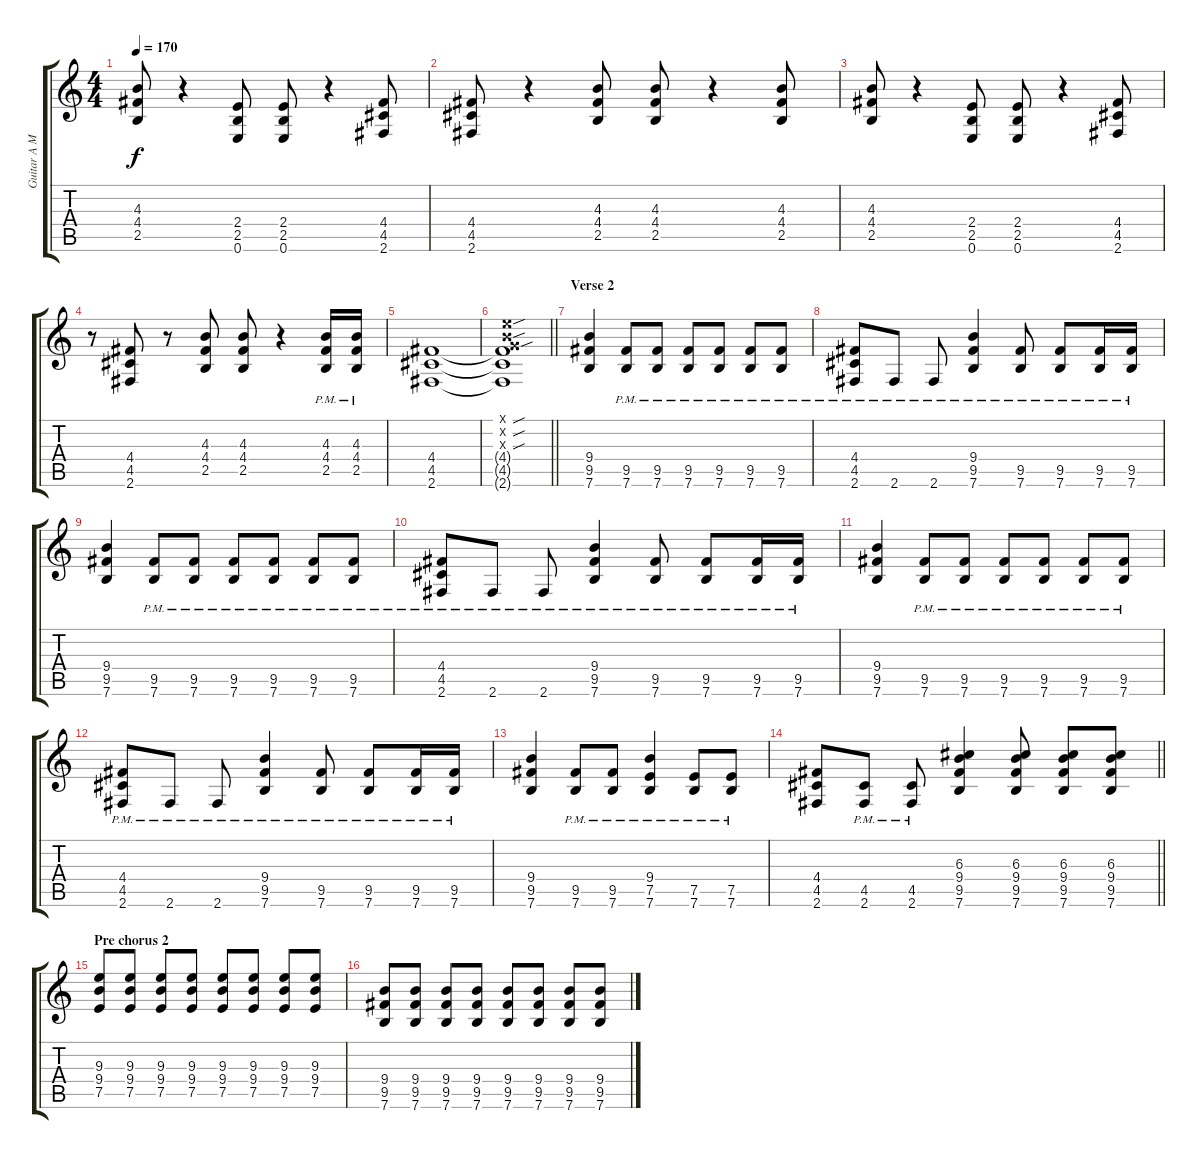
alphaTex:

\track ("Guitar A Mathias Farm" "Guitar A M") {instrument distortionguitar}
\staff {score tabs}
\tuning (E4 B3 G3 D3 A2 E2) {hide}
\ts (4 4)
\tempo 170
\clef g2
\ks c
(4.3 4.4 2.5).8{dy f} r.4 (2.4 2.5 0.6).8 (2.4 2.5 0.6).8 r.4 (4.4 4.5 2.6).8 |
(4.4 4.5 2.6).8 r.4 (4.3 4.4 2.5).8 (4.3 4.4 2.5).8 r.4 (4.3 4.4 2.5).8 |
(4.3 4.4 2.5).8 r.4 (2.4 2.5 0.6).8 (2.4 2.5 0.6).8 r.4 (4.4 4.5 2.6).8 |
r.8 (4.4 4.5 2.6).8 r.8 (4.3 4.4 2.5).8 (4.3 4.4 2.5).8 r.4 (4.3{pm} 4.4{pm} 2.5{pm}).16 (4.3{pm} 4.4{pm} 2.5{pm}).16 |
(4.4 4.5 2.6).1 |
\barLineRight lightlight
(0.1{sou x} 0.2{sou x} 0.3{sou x} 4.4{t} 4.5{t} 2.6{t}).1 |
\section ("" "Verse 2")
(9.4 9.5 7.6).4 (9.5{pm} 7.6{pm}).8 (9.5{pm} 7.6{pm}).8 (9.5{pm} 7.6{pm}).8 (9.5{pm} 7.6{pm}).8 (9.5{pm} 7.6{pm}).8 (9.5{pm} 7.6{pm}).8 |
(4.4{pm} 4.5{pm} 2.6{pm}).8 2.6{pm}.8 2.6{pm}.8 (9.4{pm} 9.5{pm} 7.6{pm}).4 (9.5{pm} 7.6{pm}).8 (9.5{pm} 7.6{pm}).8 (9.5{pm} 7.6{pm}).16 (9.5{pm} 7.6{pm}).16 |
(9.4 9.5 7.6).4 (9.5{pm} 7.6{pm}).8 (9.5{pm} 7.6{pm}).8 (9.5{pm} 7.6{pm}).8 (9.5{pm} 7.6{pm}).8 (9.5{pm} 7.6{pm}).8 (9.5{pm} 7.6{pm}).8 |
(4.4{pm} 4.5{pm} 2.6{pm}).8 2.6{pm}.8 2.6{pm}.8 (9.4{pm} 9.5{pm} 7.6{pm}).4 (9.5{pm} 7.6{pm}).8 (9.5{pm} 7.6{pm}).8 (9.5{pm} 7.6{pm}).16 (9.5{pm} 7.6{pm}).16 |
(9.4 9.5 7.6).4 (9.5{pm} 7.6{pm}).8 (9.5{pm} 7.6{pm}).8 (9.5{pm} 7.6{pm}).8 (9.5{pm} 7.6{pm}).8 (9.5{pm} 7.6{pm}).8 (9.5{pm} 7.6{pm}).8 |
(4.4{pm} 4.5{pm} 2.6{pm}).8 2.6{pm}.8 2.6{pm}.8 (9.4{pm} 9.5{pm} 7.6{pm}).4 (9.5{pm} 7.6{pm}).8 (9.5{pm} 7.6{pm}).8 (9.5{pm} 7.6{pm}).16 (9.5{pm} 7.6{pm}).16 |
(9.4 9.5 7.6).4 (9.5{pm} 7.6{pm}).8 (9.5{pm} 7.6{pm}).8 (9.4{pm} 7.5{pm} 7.6{pm}).4 (7.5{pm} 7.6{pm}).8 (7.5{pm} 7.6{pm}).8 |
\barLineRight lightlight
(4.4 4.5 2.6).8 (4.5{pm} 2.6{pm}).8 (4.5{pm} 2.6{pm}).8 (6.3 9.4 9.5 7.6).4 (6.3 9.4 9.5 7.6).8 (6.3 9.4 9.5 7.6).8 (6.3 9.4 9.5 7.6).8 |
\section ("" "Pre chorus 2")
(9.3 9.4 7.5).8 (9.3 9.4 7.5).8 (9.3 9.4 7.5).8 (9.3 9.4 7.5).8 (9.3 9.4 7.5).8 (9.3 9.4 7.5).8 (9.3 9.4 7.5).8 (9.3 9.4 7.5).8 |
(9.4 9.5 7.6).8 (9.4 9.5 7.6).8 (9.4 9.5 7.6).8 (9.4 9.5 7.6).8 (9.4 9.5 7.6).8 (9.4 9.5 7.6).8 (9.4 9.5 7.6).8 (9.4 9.5 7.6).8
